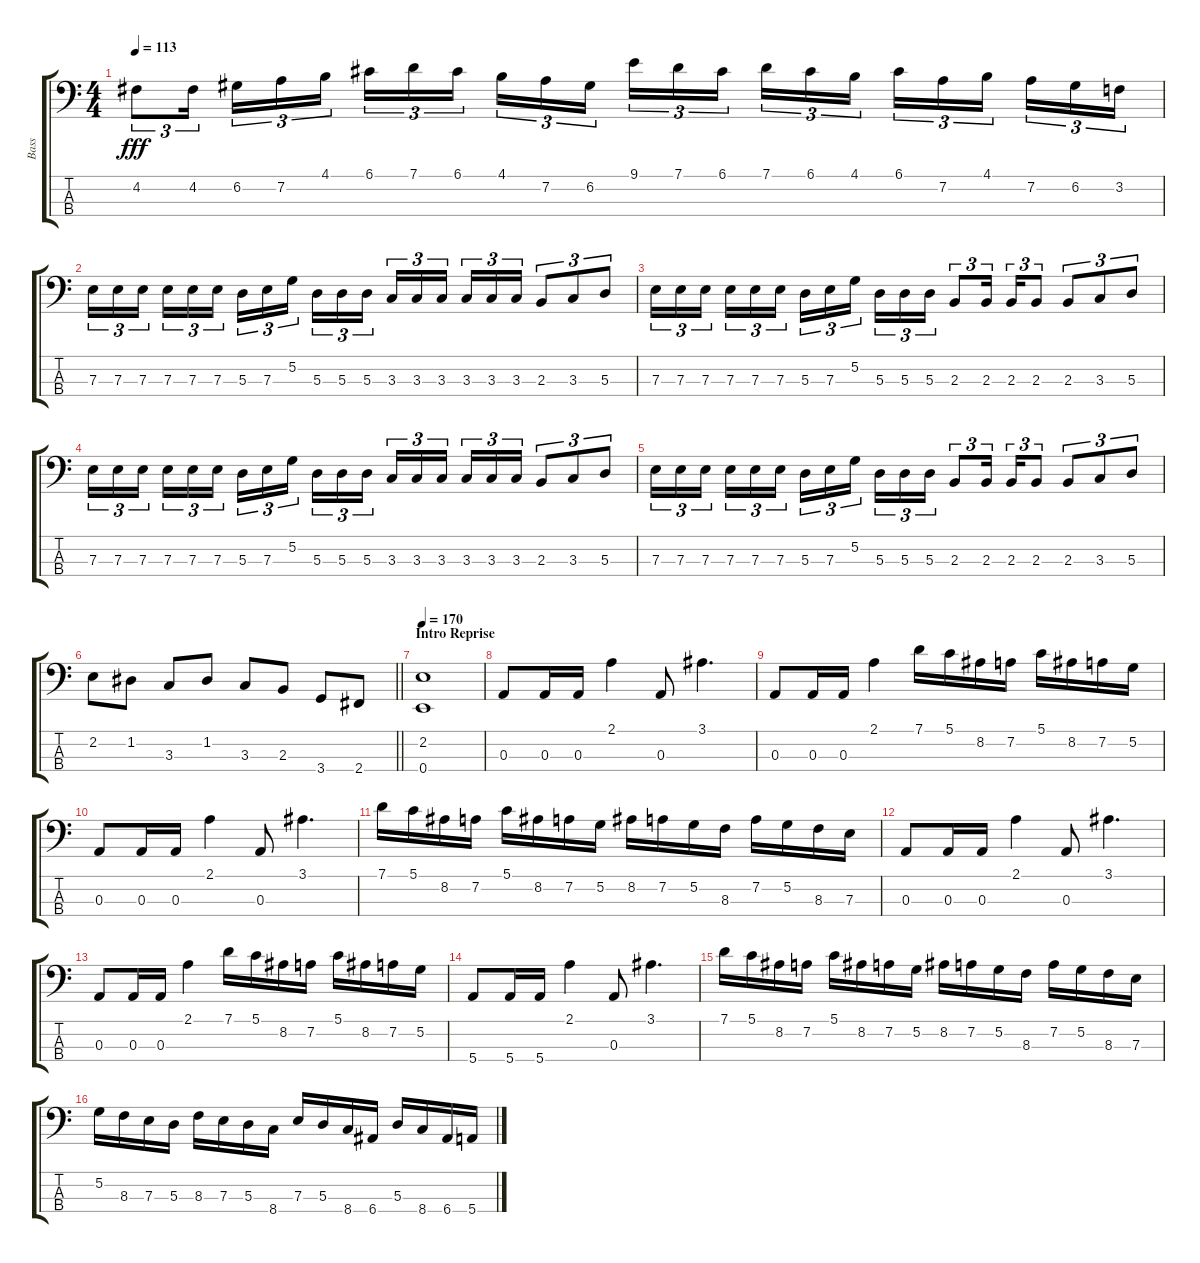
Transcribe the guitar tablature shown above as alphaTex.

\track ("Bass" "Bass") {instrument electricbassfinger}
\staff {score tabs}
\tuning (G2 D2 A1 E1) {hide}
\ts (4 4)
\tempo 113
\clef f4
\ks c
4.2.8{tu (3 2) dy fff} 4.2.16{tu (3 2) beam splitsecondary} 6.2.16{tu (3 2)} 7.2.16{tu (3 2)} 4.1.16{tu (3 2)} 6.1.16{tu (3 2)} 7.1.16{tu (3 2)} 6.1.16{tu (3 2) beam splitsecondary} 4.1.16{tu (3 2)} 7.2.16{tu (3 2)} 6.2.16{tu (3 2)} 9.1.16{tu (3 2)} 7.1.16{tu (3 2)} 6.1.16{tu (3 2) beam splitsecondary} 7.1.16{tu (3 2)} 6.1.16{tu (3 2)} 4.1.16{tu (3 2)} 6.1.16{tu (3 2)} 7.2.16{tu (3 2)} 4.1.16{tu (3 2) beam splitsecondary} 7.2.16{tu (3 2)} 6.2.16{tu (3 2)} 3.2.16{tu (3 2)} |
7.3.16{tu (3 2)} 7.3.16{tu (3 2)} 7.3.16{tu (3 2) beam splitsecondary} 7.3.16{tu (3 2)} 7.3.16{tu (3 2)} 7.3.16{tu (3 2)} 5.3.16{tu (3 2)} 7.3.16{tu (3 2)} 5.2.16{tu (3 2) beam splitsecondary} 5.3.16{tu (3 2)} 5.3.16{tu (3 2)} 5.3.16{tu (3 2)} 3.3.16{tu (3 2)} 3.3.16{tu (3 2)} 3.3.16{tu (3 2) beam splitsecondary} 3.3.16{tu (3 2)} 3.3.16{tu (3 2)} 3.3.16{tu (3 2)} 2.3.8{tu (3 2)} 3.3.8{tu (3 2)} 5.3.8{tu (3 2)} |
7.3.16{tu (3 2)} 7.3.16{tu (3 2)} 7.3.16{tu (3 2) beam splitsecondary} 7.3.16{tu (3 2)} 7.3.16{tu (3 2)} 7.3.16{tu (3 2)} 5.3.16{tu (3 2)} 7.3.16{tu (3 2)} 5.2.16{tu (3 2) beam splitsecondary} 5.3.16{tu (3 2)} 5.3.16{tu (3 2)} 5.3.16{tu (3 2)} 2.3.8{tu (3 2)} 2.3.16{tu (3 2) beam splitsecondary} 2.3.16{tu (3 2)} 2.3.8{tu (3 2)} 2.3.8{tu (3 2)} 3.3.8{tu (3 2)} 5.3.8{tu (3 2)} |
7.3.16{tu (3 2)} 7.3.16{tu (3 2)} 7.3.16{tu (3 2) beam splitsecondary} 7.3.16{tu (3 2)} 7.3.16{tu (3 2)} 7.3.16{tu (3 2)} 5.3.16{tu (3 2)} 7.3.16{tu (3 2)} 5.2.16{tu (3 2) beam splitsecondary} 5.3.16{tu (3 2)} 5.3.16{tu (3 2)} 5.3.16{tu (3 2)} 3.3.16{tu (3 2)} 3.3.16{tu (3 2)} 3.3.16{tu (3 2) beam splitsecondary} 3.3.16{tu (3 2)} 3.3.16{tu (3 2)} 3.3.16{tu (3 2)} 2.3.8{tu (3 2)} 3.3.8{tu (3 2)} 5.3.8{tu (3 2)} |
7.3.16{tu (3 2)} 7.3.16{tu (3 2)} 7.3.16{tu (3 2) beam splitsecondary} 7.3.16{tu (3 2)} 7.3.16{tu (3 2)} 7.3.16{tu (3 2)} 5.3.16{tu (3 2)} 7.3.16{tu (3 2)} 5.2.16{tu (3 2) beam splitsecondary} 5.3.16{tu (3 2)} 5.3.16{tu (3 2)} 5.3.16{tu (3 2)} 2.3.8{tu (3 2)} 2.3.16{tu (3 2) beam splitsecondary} 2.3.16{tu (3 2)} 2.3.8{tu (3 2)} 2.3.8{tu (3 2)} 3.3.8{tu (3 2)} 5.3.8{tu (3 2)} |
\barLineRight lightlight
2.2.8 1.2.8 3.3.8 1.2.8 3.3.8 2.3.8 3.4.8 2.4.8 |
\section ("" "Intro Reprise")
\tempo 170
(2.2 0.4).1 |
0.3.8 0.3.16 0.3.16 2.1.4 0.3.8 3.1.4{d} |
0.3.8 0.3.16 0.3.16 2.1.4 7.1.16 5.1.16 8.2.16 7.2.16 5.1.16 8.2.16 7.2.16 5.2.16 |
0.3.8 0.3.16 0.3.16 2.1.4 0.3.8 3.1.4{d} |
7.1.16 5.1.16 8.2.16 7.2.16 5.1.16 8.2.16 7.2.16 5.2.16 8.2.16 7.2.16 5.2.16 8.3.16 7.2.16 5.2.16 8.3.16 7.3.16 |
0.3.8 0.3.16 0.3.16 2.1.4 0.3.8 3.1.4{d} |
0.3.8 0.3.16 0.3.16 2.1.4 7.1.16 5.1.16 8.2.16 7.2.16 5.1.16 8.2.16 7.2.16 5.2.16 |
5.4.8 5.4.16 5.4.16 2.1.4 0.3.8 3.1.4{d} |
7.1.16 5.1.16 8.2.16 7.2.16 5.1.16 8.2.16 7.2.16 5.2.16 8.2.16 7.2.16 5.2.16 8.3.16 7.2.16 5.2.16 8.3.16 7.3.16 |
5.2.16 8.3.16 7.3.16 5.3.16 8.3.16 7.3.16 5.3.16 8.4.16 7.3.16 5.3.16 8.4.16 6.4.16 5.3.16 8.4.16 6.4.16 5.4.16
